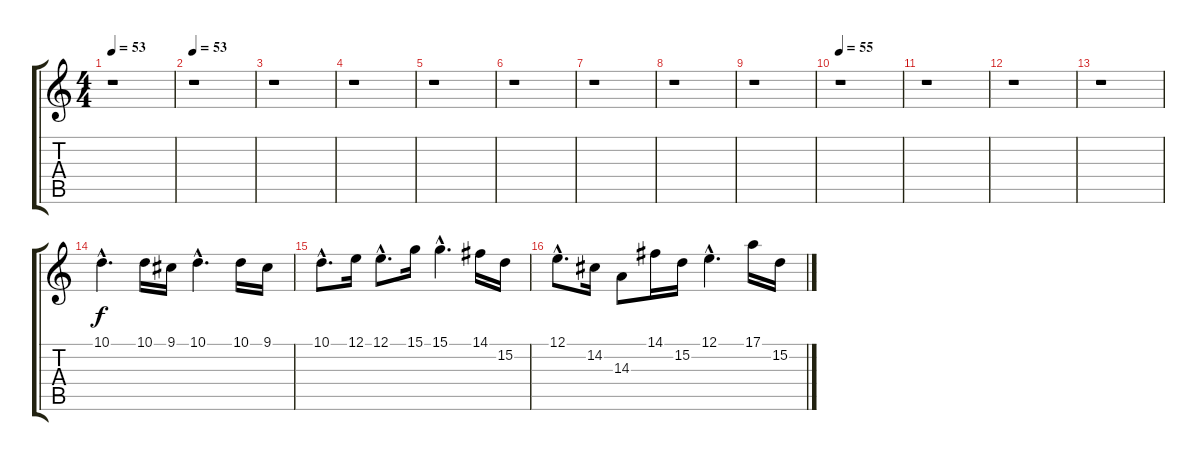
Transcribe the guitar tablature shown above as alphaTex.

\track "" {instrument flute}
\staff {score tabs}
\tuning (E4 B3 G3 D3 A2 E2) {hide}
\ts (4 4)
\tempo 53
\clef g2
\ks c
r.1{dy f instrument flute} |
\tempo 53
r.1 |
r.1 |
r.1 |
r.1 |
r.1 |
r.1 |
r.1 |
r.1 |
\tempo 55
r.1 |
r.1 |
r.1 |
r.1 |
10.1{hac}.4{d volume 11} 10.1.16 9.1.16 10.1{hac}.4{d} 10.1.16 9.1.16 |
10.1{hac}.8{d} 12.1.16 12.1{hac}.8{d} 15.1.16 15.1{hac}.4{d} 14.1.16 15.2.16 |
12.1{hac}.8{d} 14.2.16 14.3.8 14.1.16 15.2.16 12.1{hac}.4{d} 17.1.16 15.2.16
